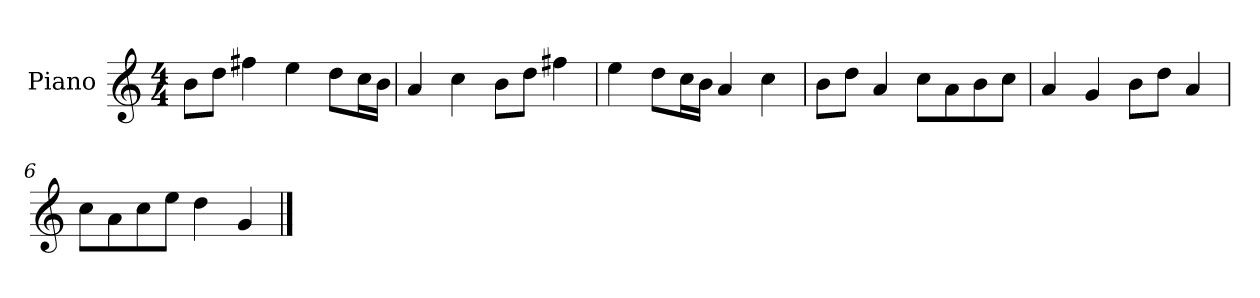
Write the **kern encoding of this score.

**kern
*part1
*staff1
*I"Piano
*I'P-no
*clefG2
*k[]
*M4/4
*MM90
=1
8b\L
8dd\J
4ff#X\
4ee\
8dd\L
16cc\L
16b\JJ
=2
4a/
4cc\
8b\L
8dd\J
4ff#X\
=3
4ee\
8dd\L
16cc\L
16b\JJ
4a/
4cc\
=4
8b\L
8dd\J
4a/
8cc\L
8a\
8b\
8cc\J
=5
4a/
4g/
8b\L
8dd\J
4a/
=6
8cc\L
8a\
8cc\
8ee\J
4dd\
4g/
==
*-
